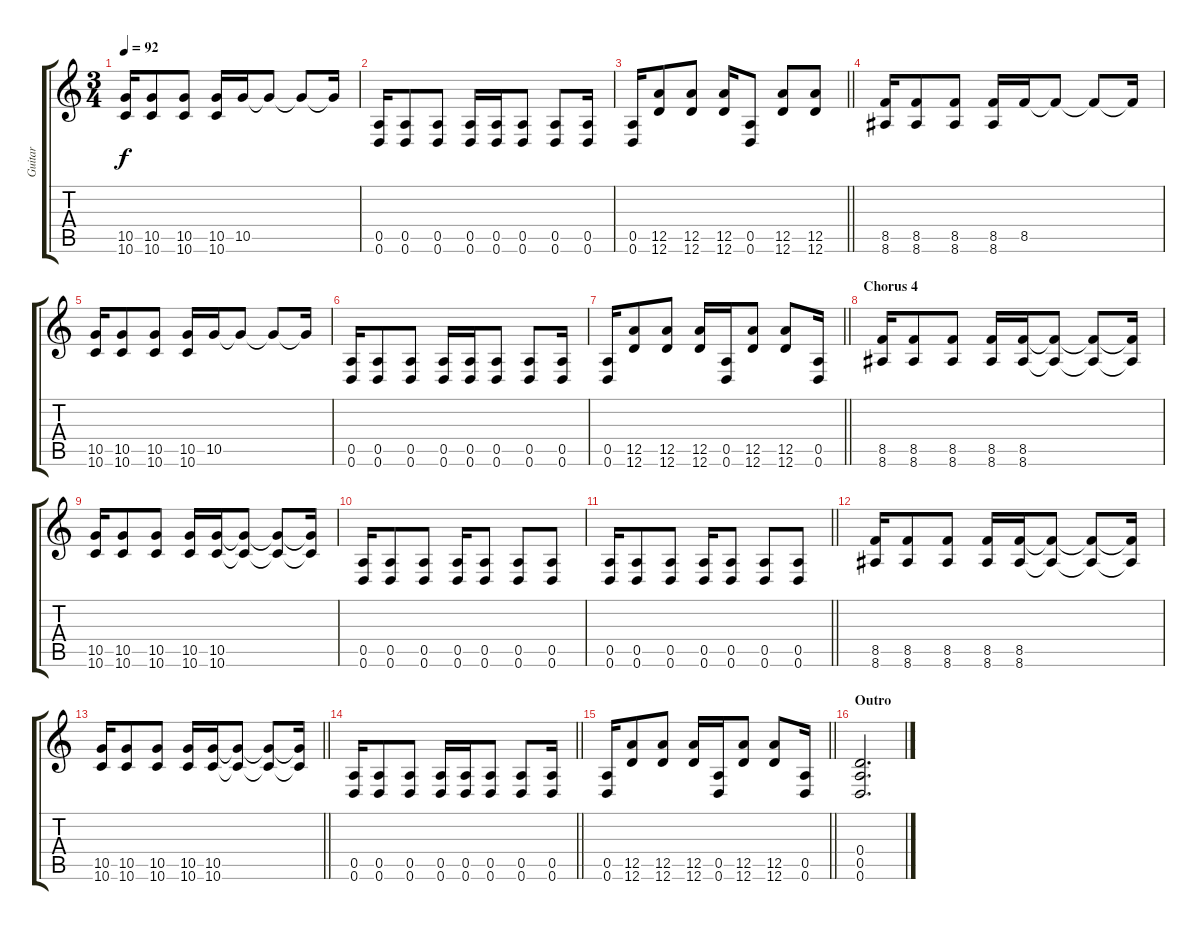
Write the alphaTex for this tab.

\track ("Guitar" "Guitar") {instrument overdrivenguitar}
\staff {score tabs}
\tuning (E4 B3 G3 D3 A2 D2) {hide}
\ts (3 4)
\tempo 92
\clef g2
\ks c
(10.5 10.6).16{dy f} (10.5 10.6).8 (10.5 10.6).8 (10.5 10.6).16 10.5.16 10.5{t}.8 10.5{t}.8 10.5{t}.16 |
(0.5 0.6).16 (0.5 0.6).8 (0.5 0.6).8 (0.5 0.6).16 (0.5 0.6).16 (0.5 0.6).8 (0.5 0.6).8 (0.5 0.6).16 |
\barLineRight lightlight
(0.5 0.6).16 (12.5 12.6).8 (12.5 12.6).8 (12.5 12.6).16 (0.5 0.6).8 (12.5 12.6).8 (12.5 12.6).8 |
(8.5 8.6).16 (8.5 8.6).8 (8.5 8.6).8 (8.5 8.6).16 8.5.16 8.5{t}.8 8.5{t}.8 8.5{t}.16 |
(10.5 10.6).16 (10.5 10.6).8 (10.5 10.6).8 (10.5 10.6).16 10.5.16 10.5{t}.8 10.5{t}.8 10.5{t}.16 |
(0.5 0.6).16 (0.5 0.6).8 (0.5 0.6).8 (0.5 0.6).16 (0.5 0.6).16 (0.5 0.6).8 (0.5 0.6).8 (0.5 0.6).16 |
\barLineRight lightlight
(0.5 0.6).16 (12.5 12.6).8 (12.5 12.6).8 (12.5 12.6).16 (0.5 0.6).16 (12.5 12.6).8 (12.5 12.6).8 (0.5 0.6).16 |
\section ("" "Chorus 4")
(8.5 8.6).16 (8.5 8.6).8 (8.5 8.6).8 (8.5 8.6).16 (8.5 8.6).16 (8.5{t} 8.6{t}).8 (8.5{t} 8.6{t}).8 (8.5{t} 8.6{t}).16 |
(10.5 10.6).16 (10.5 10.6).8 (10.5 10.6).8 (10.5 10.6).16 (10.5 10.6).16 (10.5{t} 10.6{t}).8 (10.5{t} 10.6{t}).8 (10.5{t} 10.6{t}).16 |
(0.5 0.6).16 (0.5 0.6).8 (0.5 0.6).8 (0.5 0.6).16 (0.5 0.6).8 (0.5 0.6).8 (0.5 0.6).8 |
\barLineRight lightlight
(0.5 0.6).16 (0.5 0.6).8 (0.5 0.6).8 (0.5 0.6).16 (0.5 0.6).8 (0.5 0.6).8 (0.5 0.6).8 |
(8.5 8.6).16 (8.5 8.6).8 (8.5 8.6).8 (8.5 8.6).16 (8.5 8.6).16 (8.5{t} 8.6{t}).8 (8.5{t} 8.6{t}).8 (8.5{t} 8.6{t}).16 |
\barLineRight lightlight
(10.5 10.6).16 (10.5 10.6).8 (10.5 10.6).8 (10.5 10.6).16 (10.5 10.6).16 (10.5{t} 10.6{t}).8 (10.5{t} 10.6{t}).8 (10.5{t} 10.6{t}).16 |
\barLineRight lightlight
(0.5 0.6).16 (0.5 0.6).8 (0.5 0.6).8 (0.5 0.6).16 (0.5 0.6).16 (0.5 0.6).8 (0.5 0.6).8 (0.5 0.6).16 |
\barLineRight lightlight
(0.5 0.6).16 (12.5 12.6).8 (12.5 12.6).8 (12.5 12.6).16 (0.5 0.6).16 (12.5 12.6).8 (12.5 12.6).8 (0.5 0.6).16 |
\section ("" "Outro")
(0.4 0.5 0.6).2{d volume 0}
